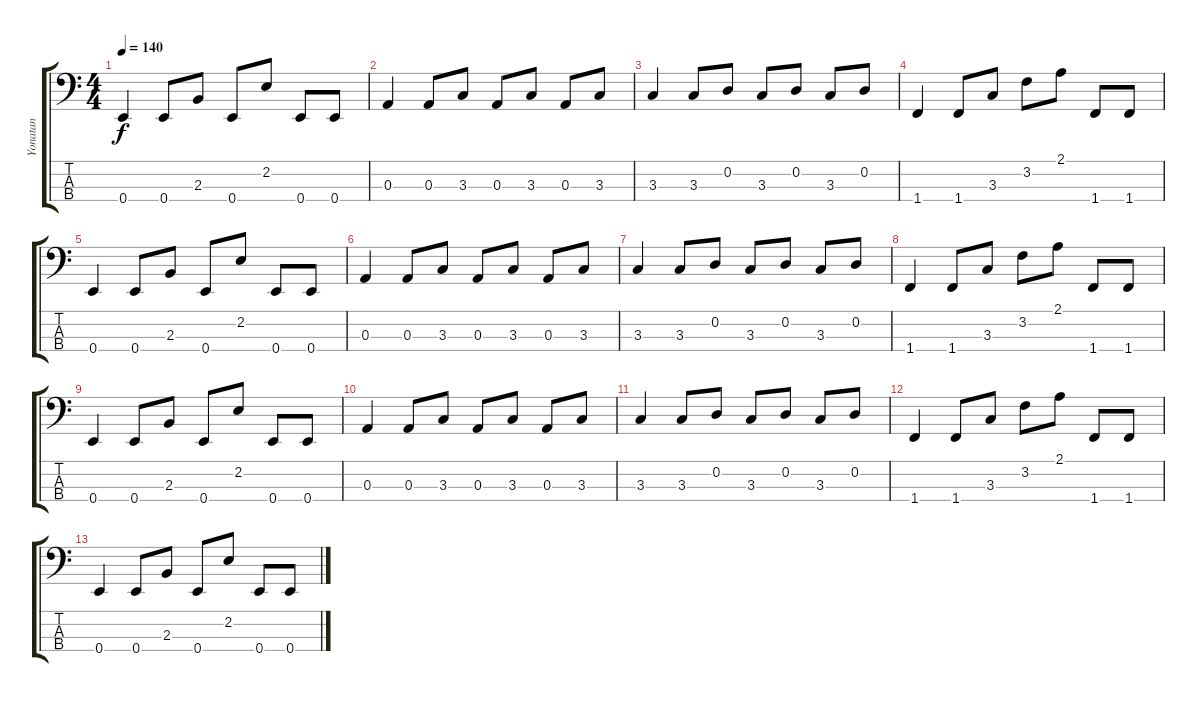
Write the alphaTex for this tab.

\track ("Yonatan" "Yonatan") {instrument electricbasspick}
\staff {score tabs}
\tuning (G2 D2 A1 E1) {hide}
\ts (4 4)
\tempo 140
\clef f4
\ks c
0.4.4{dy f} 0.4.8 2.3.8 0.4.8 2.2.8 0.4.8 0.4.8 |
0.3.4 0.3.8 3.3.8 0.3.8 3.3.8 0.3.8 3.3.8 |
3.3.4 3.3.8 0.2.8 3.3.8 0.2.8 3.3.8 0.2.8 |
1.4.4 1.4.8 3.3.8 3.2.8 2.1.8 1.4.8 1.4.8 |
0.4.4 0.4.8 2.3.8 0.4.8 2.2.8 0.4.8 0.4.8 |
0.3.4 0.3.8 3.3.8 0.3.8 3.3.8 0.3.8 3.3.8 |
3.3.4 3.3.8 0.2.8 3.3.8 0.2.8 3.3.8 0.2.8 |
1.4.4 1.4.8 3.3.8 3.2.8 2.1.8 1.4.8 1.4.8 |
0.4.4 0.4.8 2.3.8 0.4.8 2.2.8 0.4.8 0.4.8 |
0.3.4 0.3.8 3.3.8 0.3.8 3.3.8 0.3.8 3.3.8 |
3.3.4 3.3.8 0.2.8 3.3.8 0.2.8 3.3.8 0.2.8 |
1.4.4 1.4.8 3.3.8 3.2.8 2.1.8 1.4.8 1.4.8 |
0.4.4 0.4.8 2.3.8 0.4.8 2.2.8 0.4.8 0.4.8
